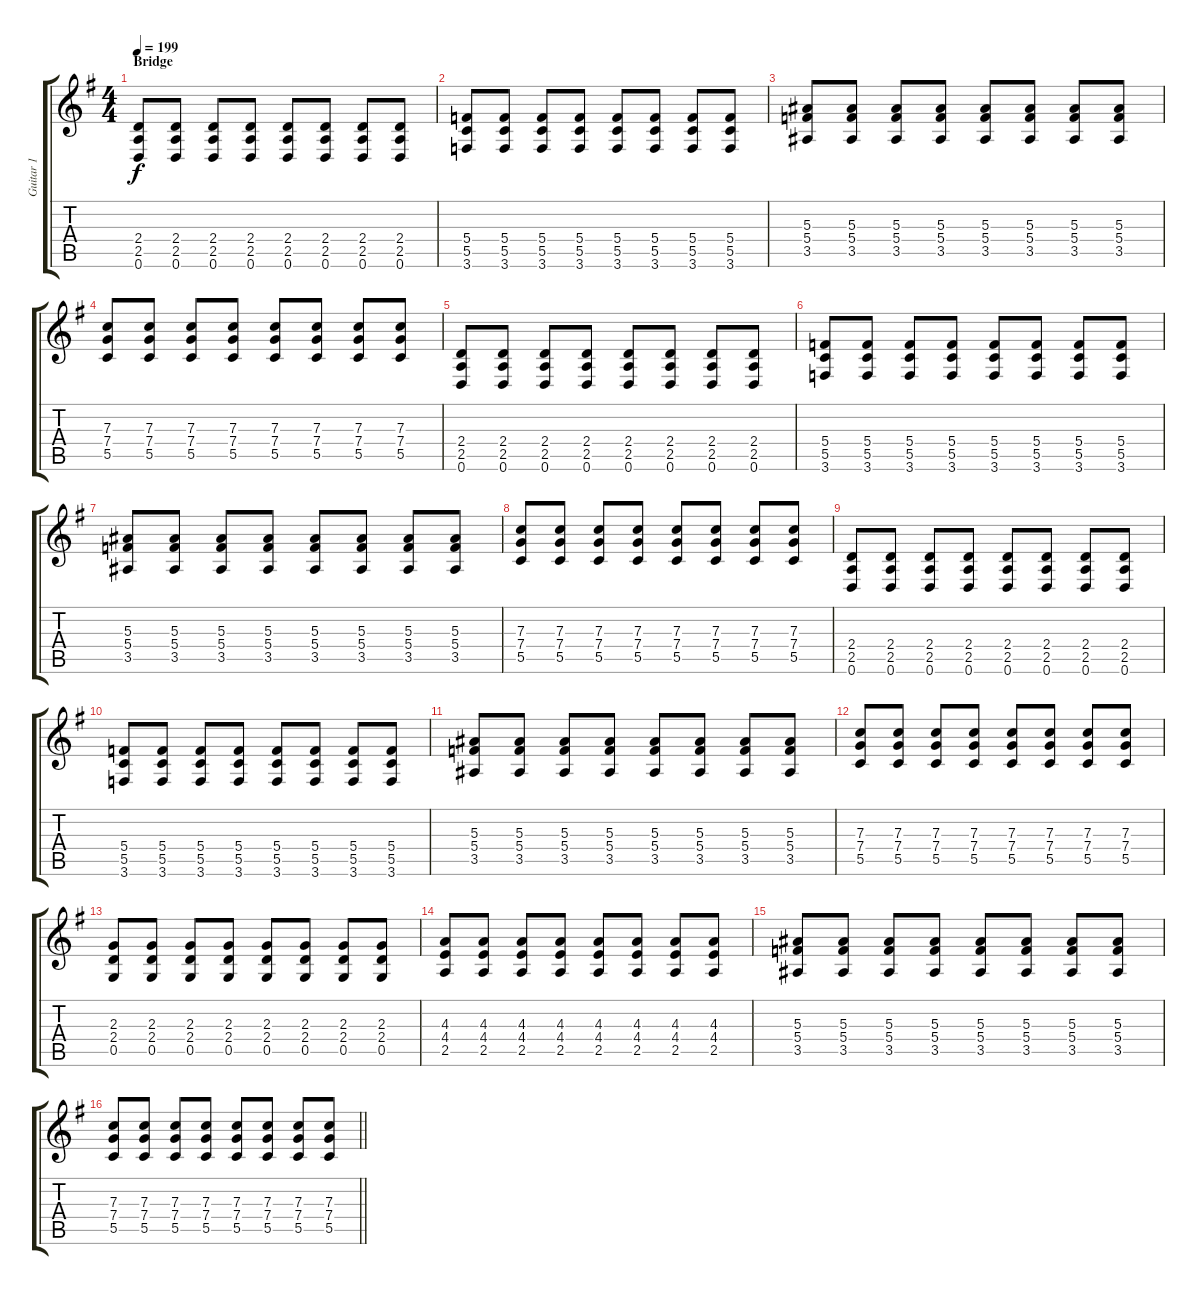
\track ("Guitar 1" "Guitar 1") {instrument distortionguitar}
\staff {score tabs}
\tuning (D4 A3 F3 C3 G2 D2) {hide}
\ts (4 4)
\section ("" "Bridge")
\tempo 199
\clef g2
\ks eminor
(2.4 2.5 0.6).8{dy f} (2.4 2.5 0.6).8 (2.4 2.5 0.6).8 (2.4 2.5 0.6).8 (2.4 2.5 0.6).8 (2.4 2.5 0.6).8 (2.4 2.5 0.6).8 (2.4 2.5 0.6).8 |
(5.4 5.5 3.6).8 (5.4 5.5 3.6).8 (5.4 5.5 3.6).8 (5.4 5.5 3.6).8 (5.4 5.5 3.6).8 (5.4 5.5 3.6).8 (5.4 5.5 3.6).8 (5.4 5.5 3.6).8 |
(5.3 5.4 3.5).8 (5.3 5.4 3.5).8 (5.3 5.4 3.5).8 (5.3 5.4 3.5).8 (5.3 5.4 3.5).8 (5.3 5.4 3.5).8 (5.3 5.4 3.5).8 (5.3 5.4 3.5).8 |
(7.3 7.4 5.5).8 (7.3 7.4 5.5).8 (7.3 7.4 5.5).8 (7.3 7.4 5.5).8 (7.3 7.4 5.5).8 (7.3 7.4 5.5).8 (7.3 7.4 5.5).8 (7.3 7.4 5.5).8 |
(2.4 2.5 0.6).8 (2.4 2.5 0.6).8 (2.4 2.5 0.6).8 (2.4 2.5 0.6).8 (2.4 2.5 0.6).8 (2.4 2.5 0.6).8 (2.4 2.5 0.6).8 (2.4 2.5 0.6).8 |
(5.4 5.5 3.6).8 (5.4 5.5 3.6).8 (5.4 5.5 3.6).8 (5.4 5.5 3.6).8 (5.4 5.5 3.6).8 (5.4 5.5 3.6).8 (5.4 5.5 3.6).8 (5.4 5.5 3.6).8 |
(5.3 5.4 3.5).8 (5.3 5.4 3.5).8 (5.3 5.4 3.5).8 (5.3 5.4 3.5).8 (5.3 5.4 3.5).8 (5.3 5.4 3.5).8 (5.3 5.4 3.5).8 (5.3 5.4 3.5).8 |
(7.3 7.4 5.5).8 (7.3 7.4 5.5).8 (7.3 7.4 5.5).8 (7.3 7.4 5.5).8 (7.3 7.4 5.5).8 (7.3 7.4 5.5).8 (7.3 7.4 5.5).8 (7.3 7.4 5.5).8 |
(2.4 2.5 0.6).8 (2.4 2.5 0.6).8 (2.4 2.5 0.6).8 (2.4 2.5 0.6).8 (2.4 2.5 0.6).8 (2.4 2.5 0.6).8 (2.4 2.5 0.6).8 (2.4 2.5 0.6).8 |
(5.4 5.5 3.6).8 (5.4 5.5 3.6).8 (5.4 5.5 3.6).8 (5.4 5.5 3.6).8 (5.4 5.5 3.6).8 (5.4 5.5 3.6).8 (5.4 5.5 3.6).8 (5.4 5.5 3.6).8 |
(5.3 5.4 3.5).8 (5.3 5.4 3.5).8 (5.3 5.4 3.5).8 (5.3 5.4 3.5).8 (5.3 5.4 3.5).8 (5.3 5.4 3.5).8 (5.3 5.4 3.5).8 (5.3 5.4 3.5).8 |
(7.3 7.4 5.5).8 (7.3 7.4 5.5).8 (7.3 7.4 5.5).8 (7.3 7.4 5.5).8 (7.3 7.4 5.5).8 (7.3 7.4 5.5).8 (7.3 7.4 5.5).8 (7.3 7.4 5.5).8 |
(2.3 2.4 0.5).8 (2.3 2.4 0.5).8 (2.3 2.4 0.5).8 (2.3 2.4 0.5).8 (2.3 2.4 0.5).8 (2.3 2.4 0.5).8 (2.3 2.4 0.5).8 (2.3 2.4 0.5).8 |
(4.3 4.4 2.5).8 (4.3 4.4 2.5).8 (4.3 4.4 2.5).8 (4.3 4.4 2.5).8 (4.3 4.4 2.5).8 (4.3 4.4 2.5).8 (4.3 4.4 2.5).8 (4.3 4.4 2.5).8 |
(5.3 5.4 3.5).8 (5.3 5.4 3.5).8 (5.3 5.4 3.5).8 (5.3 5.4 3.5).8 (5.3 5.4 3.5).8 (5.3 5.4 3.5).8 (5.3 5.4 3.5).8 (5.3 5.4 3.5).8 |
\barLineRight lightlight
(7.3 7.4 5.5).8 (7.3 7.4 5.5).8 (7.3 7.4 5.5).8 (7.3 7.4 5.5).8 (7.3 7.4 5.5).8 (7.3 7.4 5.5).8 (7.3 7.4 5.5).8 (7.3 7.4 5.5).8
